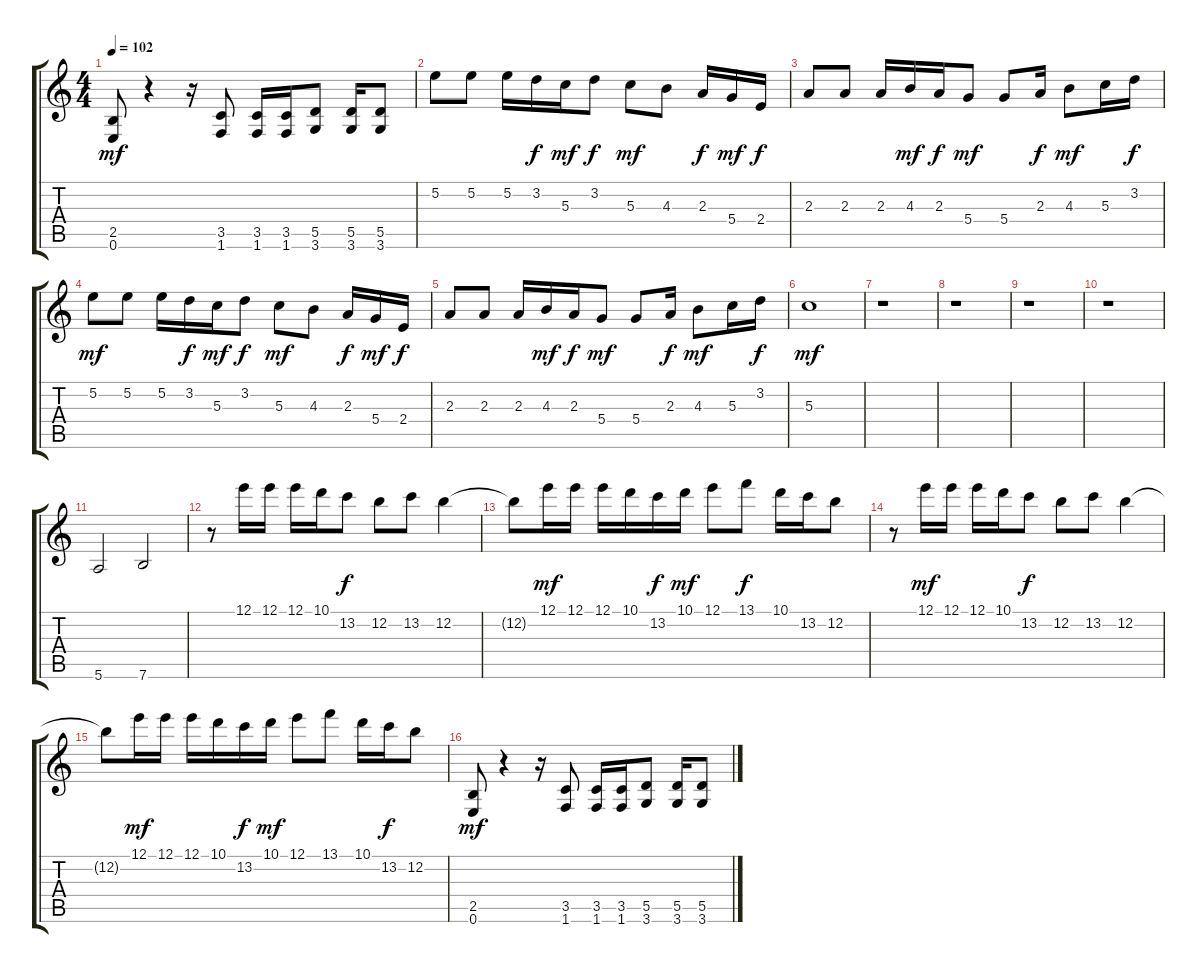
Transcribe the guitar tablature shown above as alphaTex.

\track "" {instrument overdrivenguitar}
\staff {score tabs}
\tuning (E4 B3 G3 D3 A2 E2) {hide}
\ts (4 4)
\tempo 102
\clef g2
\ks c
(2.5 0.6).8{dy mf instrument overdrivenguitar} r.4 r.16 (3.5 1.6).8 (3.5 1.6).16 (3.5 1.6).16 (5.5 3.6).8 (5.5 3.6).16 (5.5 3.6).8 |
5.2.8 5.2.8 5.2.16 3.2.16{dy f} 5.3.16{dy mf} 3.2.8{dy f} 5.3.8{dy mf} 4.3.8 2.3.16{dy f} 5.4.16{dy mf} 2.4.16{dy f} |
2.3.8 2.3.8 2.3.16 4.3.16{dy mf} 2.3.16{dy f} 5.4.8{dy mf} 5.4.8 2.3.16{dy f} 4.3.8{dy mf} 5.3.16 3.2.16{dy f} |
5.2.8{dy mf} 5.2.8 5.2.16 3.2.16{dy f} 5.3.16{dy mf} 3.2.8{dy f} 5.3.8{dy mf} 4.3.8 2.3.16{dy f} 5.4.16{dy mf} 2.4.16{dy f} |
2.3.8 2.3.8 2.3.16 4.3.16{dy mf} 2.3.16{dy f} 5.4.8{dy mf} 5.4.8 2.3.16{dy f} 4.3.8{dy mf} 5.3.16 3.2.16{dy f} |
5.3.1{dy mf} |
r.1 |
r.1 |
r.1 |
r.1 |
5.6.2 7.6.2 |
r.8 12.1.16 12.1.16 12.1.16 10.1.16 13.2.8{dy f} 12.2.8 13.2.8 12.2.4 |
12.2{t}.8 12.1.16{dy mf} 12.1.16 12.1.16 10.1.16 13.2.16{dy f} 10.1.16{dy mf} 12.1.8 13.1.8{dy f} 10.1.16 13.2.16 12.2.8 |
r.8 12.1.16{dy mf} 12.1.16 12.1.16 10.1.16 13.2.8{dy f} 12.2.8 13.2.8 12.2.4 |
12.2{t}.8 12.1.16{dy mf} 12.1.16 12.1.16 10.1.16 13.2.16{dy f} 10.1.16{dy mf} 12.1.8 13.1.8 10.1.16 13.2.16{dy f} 12.2.8 |
(2.5 0.6).8{dy mf} r.4 r.16 (3.5 1.6).8 (3.5 1.6).16 (3.5 1.6).16 (5.5 3.6).8 (5.5 3.6).16 (5.5 3.6).8
